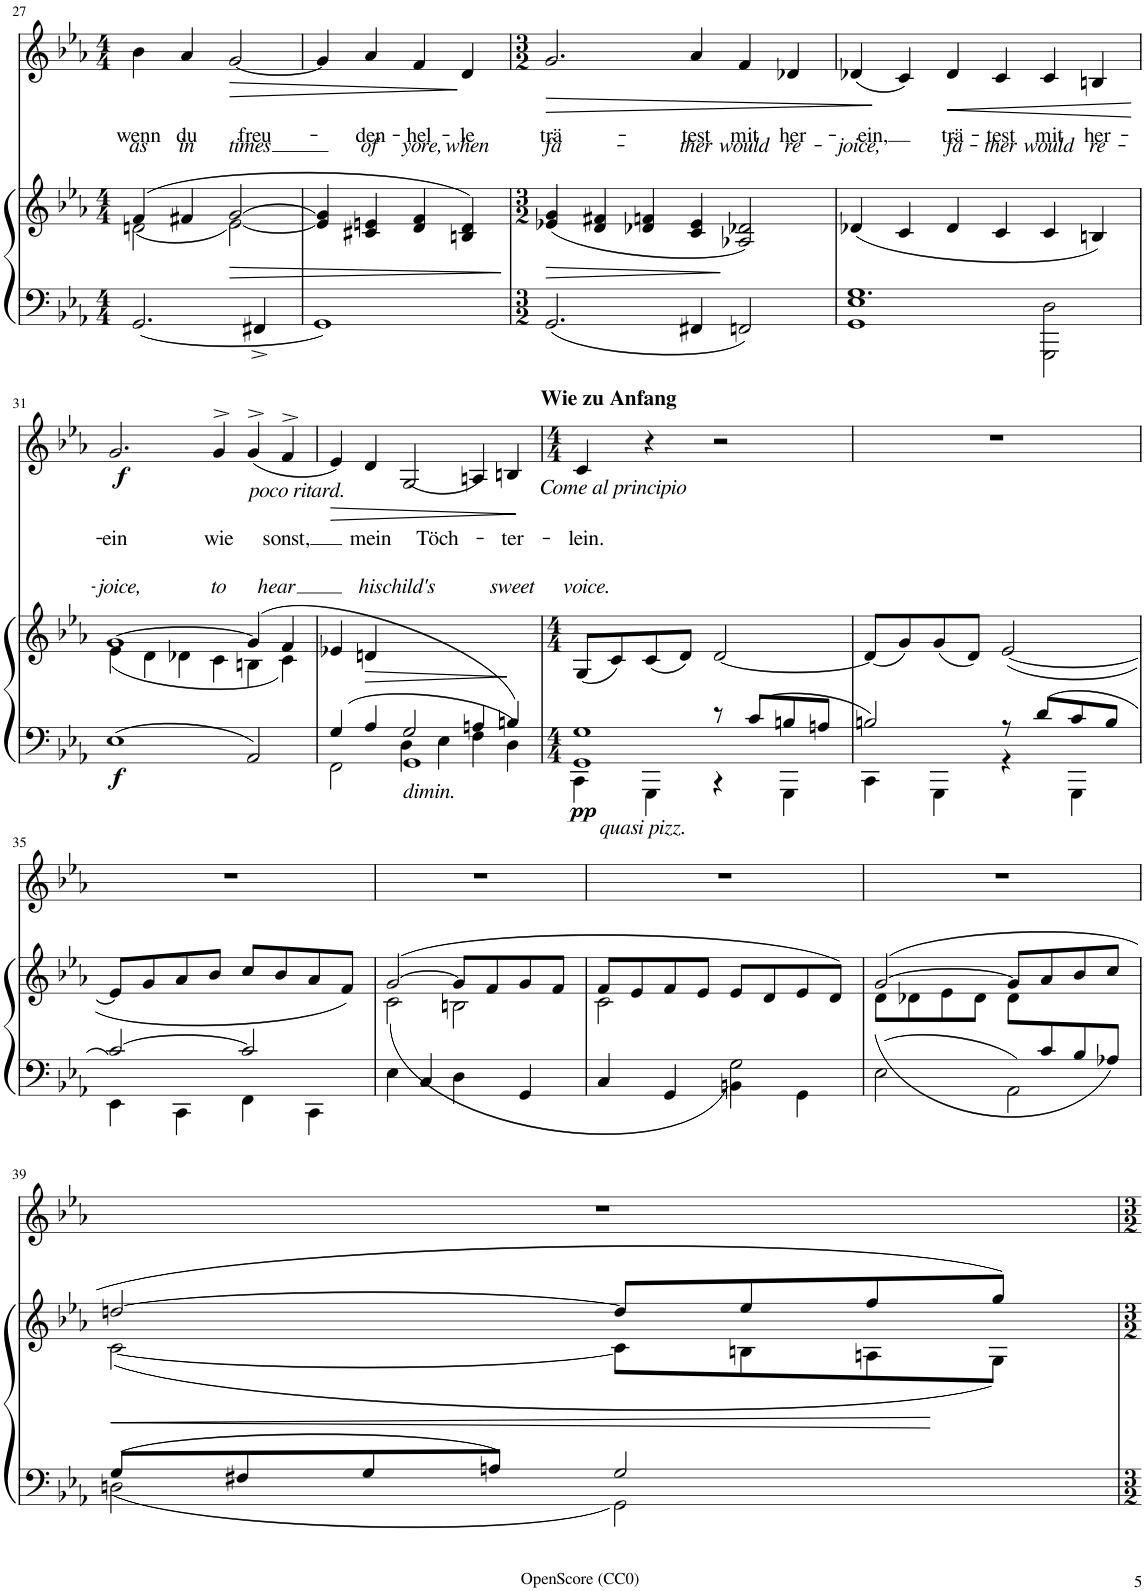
**kern	**kern	**dynam	**kern	**text	**text	**dynam
*part2	*part2	*part2	*part1	*part1	*part1	*part1
*staff3	*staff2	*staff2/3	*staff1	*staff1	*staff1	*staff1
*I"Piano	*	*	*I"Gesang Voice	*	*	*
*I'Pno	*	*	*	*	*	*
!!LO:PB:g=z
*clefF4	*clefG2	*	*clefG2	*	*	*
*k[b-e-a-]	*k[b-e-a-]	*	*k[b-e-a-]	*	*	*
*M4/4	*M4/4	*	*M4/4	*	*	*
=27	=27	=27	=27	=27	=27	=27
*	*^	*	*	*	*	*
!	!	!	!	!	!LO:LY:b	!LO:LY:b	!
[2.GG/	(4f/	(2dn\	.	4b-\	wenn	as	.
!	!	!	!	!	!LO:LY:b	!LO:LY:b	!
.	4f#X/	.	.	4a-/	du	in	.
!	!	!	!LO:HP:b	!	!LO:LY:b	!LO:LY:b	!LO:HP:b
.	[2g/	[2e-\)	>	[2g/	freu-	times	>
4FF#X^/	.	.	.	.	.	.	.
*	*v	*v	*	*	*	*	*
=28	=28	=28	=28	=28	=28	=28
1GG]	4e-/] 4g/]	.	4g/]	.	.	.
!	!	!	!	!LO:LY:b	!LO:LY:b	!
.	4c#X/ 4en/	.	4a-/	-den-	of	.
!	!	!	!	!LO:LY:b	!LO:LY:b	!
.	4d/ 4f/	.	4f/	-hel-	yore,	.
!	!	!	!	!LO:LY:b	!LO:LY:b	!
.	4Bn/ 4d/)	.	4d/	-le	when	]
.	.	]	.	.	.	.
=29	=29	=29	=29	=29	=29	=29
*M3/2	*M3/2	*	*M3/2	*	*	*
!	!	!LO:HP:b	!	!LO:LY:b	!LO:LY:b	!LO:HP:b
2.GG/	(4e-X/ 4g/	>	2.g/	trä-	fa-	>
.	4d/ 4f#X/	.	.	.	.	.
.	4d-X/ 4fn/	.	.	.	.	.
!	!	!	!	!LO:LY:b	!LO:LY:b	!
4FF#X/	4c/ 4e-/	.	4a-/	-test	-ther	.
!	!	!	!	!LO:LY:b	!LO:LY:b	!
2FFn/	2A-X/ 2d-X/)	.	4f/	mit	would	.
!	!	!	!	!LO:LY:b	!LO:LY:b	!
.	.	.	4d-X/	her-	re-	.
.	.	]	.	.	.	.
=30	=30	=30	=30	=30	=30	=30
*^	*	*	*	*	*	*
!	!	!	!	!	!LO:LY:b	!LO:LY:b	!
1GG 1E-	1.G	(4d-X/	.	(4d-X/	-ein,	-joice,	.
.	.	4c/	.	4c/)	.	.	]
!	!	!	!	!	!LO:LY:b	!LO:LY:b	!LO:HP:b
.	.	4d-/	.	4d-/	trä-	fa-	<
!	!	!	!	!	!LO:LY:b	!LO:LY:b	!
.	.	4c/	.	4c/	-test	-ther	.
!	!	!	!	!	!LO:LY:b	!LO:LY:b	!
2GGG\ 2D\	.	4c/	.	4c/	mit	would	.
!	!	!	!	!	!LO:LY:b	!LO:LY:b	!
.	.	4Bn/)	.	4Bn/	her-	re-	.
*v	*v	*	*	*	*	*	*
.	.	.	.	.	.	[
!!LO:LB:g=z
=31	=31	=31	=31	=31	=31	=31
*	*^	*	*	*	*	*
!	!	!	!LO:DY:b=2	!	!LO:LY:b	!LO:LY:b	!LO:DY:b
1E-	[1g	(4e-\	f	2.g/	-ein	-joice,	f
.	.	4d\	.	.	.	.	.
.	.	4d-X\	.	.	.	.	.
!	!	!	!	!	!LO:LY:b	!LO:LY:b	!
.	.	4c\	.	4g^>/	wie	to	.
!	!	!	!	!LO:TX:b:i:t=poco ritard.	!	!	!
!	!	!	!	!	!LO:LY:b	!LO:LY:b	!
2AA-/	(4g/]	4Bn\	.	(4g^>/	sonst,	hear	.
.	4f/	4c\)	.	4f^>/	.	.	.
=32	=32	=32	=32	=32	=32	=32	=32
*^	*	*	*	*	*	*	*
*	*^	*	*	*	*	*	*	*
!	!	!	!	!	!	!	!	!	!LO:HP:b
*	*	*	*v	*v	*	*	*	*	*
2ryy	4G/	2FF\	4e-X/	.	4e-/)	.	.	>
!	!	!	!	!LO:HP:b	!	!LO:LY:b	!LO:LY:b	!
.	4A-/	.	4dn/	>	4d/	mein	his	.
!LO:TX:b:i:t=dimin.	!	!	!	!	!	!	!	!
!	!	!	!	!	!	!LO:LY:b	!LO:LY:b	!
2G/	4D\	1GG	1ryy	.	(2G/	Töch-	child's	.
.	4E-\	.	.	.	.	.	.	.
4An/	4F\	.	.	.	4An/)	.	.	.
!	!	!	!	!	!	!LO:LY:b	!LO:LY:b	!
4Bn/)	4D\	.	.	]	4Bn/	-ter-	sweet	]
=33	=33	=33	=33	=33	=33	=33	=33	=33
*M4/4	*	*	*M4/4	*	*M4/4	*	*	*
!	!	!	!	!	!LO:TX:a:B:t=Wie zu Anfang	!	!	!
!	!	!	!	!	!LO:TX:b:i:t=Come al principio	!	!	!
!LO:TX:b:i:t=quasi pizz.	!	!	!	!	!	!	!	!
!	!	!	!	!LO:DY:b=2	!	!LO:LY:b	!LO:LY:b	!
2ryy	1GG 1G	4CC\	(8G/L	pp	4c/	-lein.	voice.	.
.	.	.	8c/)	.	.	.	.	.
.	.	4GGG\	(8c/	.	4r	.	.	.
.	.	.	8d/J)	.	.	.	.	.
8r	.	4r	[2d/	.	2r	.	.	.
8c/L	.	.	.	.	.	.	.	.
8Bn/	.	4GGG\	.	.	.	.	.	.
8An/J	.	.	.	.	.	.	.	.
*	*v	*v	*	*	*	*	*	*
=34	=34	=34	=34	=34	=34	=34	=34
2Bn/	4CC\	(8d/L]	.	1r	.	.	.
.	.	8g/)	.	.	.	.	.
.	4GGG\	(8g/	.	.	.	.	.
.	.	8d/J)	.	.	.	.	.
8r	4r	([2e-/	.	.	.	.	.
8d/L	.	.	.	.	.	.	.
8c/	4GGG\	.	.	.	.	.	.
8B/J	.	.	.	.	.	.	.
!!LO:LB:g=z
=35	=35	=35	=35	=35	=35	=35	=35
[2c/	4EE-\	8e-/L]	.	1r	.	.	.
.	.	8g/	.	.	.	.	.
.	4CC\	8a-/	.	.	.	.	.
.	.	8b-/J	.	.	.	.	.
2c/]	4FF\	8cc/L	.	.	.	.	.
.	.	8b-/	.	.	.	.	.
.	4CC\	8a-/	.	.	.	.	.
.	.	8f/J)	.	.	.	.	.
*v	*v	*	*	*	*	*	*
=36	=36	=36	=36	=36	=36	=36
*	*^	*	*	*	*	*
4E-\	([2g/	(2c\	.	1r	.	.	.
4C/	.	.	.	.	.	.	.
4D\	8g/L]	2Bn\	.	.	.	.	.
.	8f/	.	.	.	.	.	.
4GG/	8g/	.	.	.	.	.	.
.	8f/J	.	.	.	.	.	.
=37	=37	=37	=37	=37	=37	=37	=37
*^	*	*	*	*	*	*	*
2ryy	4C/	8f/L	2c\	.	1r	.	.	.
.	.	8e-/	.	.	.	.	.	.
.	4GG/	8f/	.	.	.	.	.	.
.	.	8e-/J	.	.	.	.	.	.
2G\)	4BBn\	8e-/L	2ryy	.	.	.	.	.
.	.	8d/	.	.	.	.	.	.
.	4GG\	8e-/	.	.	.	.	.	.
.	.	8d/J)	.	.	.	.	.	.
=38	=38	=38	=38	=38	=38	=38	=38	=38
8ryy	2E-\	([2g/	(8d\L	.	1r	.	.	.
.	.	.	8d-X\	.	.	.	.	.
.	.	.	8e-\	.	.	.	.	.
.	.	.	8d-\J	.	.	.	.	.
.	2AA-\	8g/L]	8d-\L	.	.	.	.	.
8c/	.	8a-/	4.ryy	.	.	.	.	.
8B-/	.	8b-/	.	.	.	.	.	.
8A-X/J)	.	8cc/J	.	.	.	.	.	.
!!LO:LB:g=z
=39	=39	=39	=39	=39	=39	=39	=39	=39
!	!	!	!	!LO:HP:b	!	!	!	!
8G/L	2Dn\	[2ddn/	([2c\	<	1r	.	.	.
8F#X/	.	.	.	.	.	.	.	.
8G/	.	.	.	.	.	.	.	.
8An/J	.	.	.	.	.	.	.	.
2G/	2GG\	8dd/L]	8c\L]	.	.	.	.	.
.	.	8ee-/	8Bn\	.	.	.	.	.
.	.	8ff/	8An\	.	.	.	.	.
.	.	8gg/J)	8G\J)	[	.	.	.	.
*v	*v	*	*	*	*	*	*	*
*	*v	*v	*	*	*	*	*
=	=	=	=	=	=	=
*-	*-	*-	*-	*-	*-	*-
